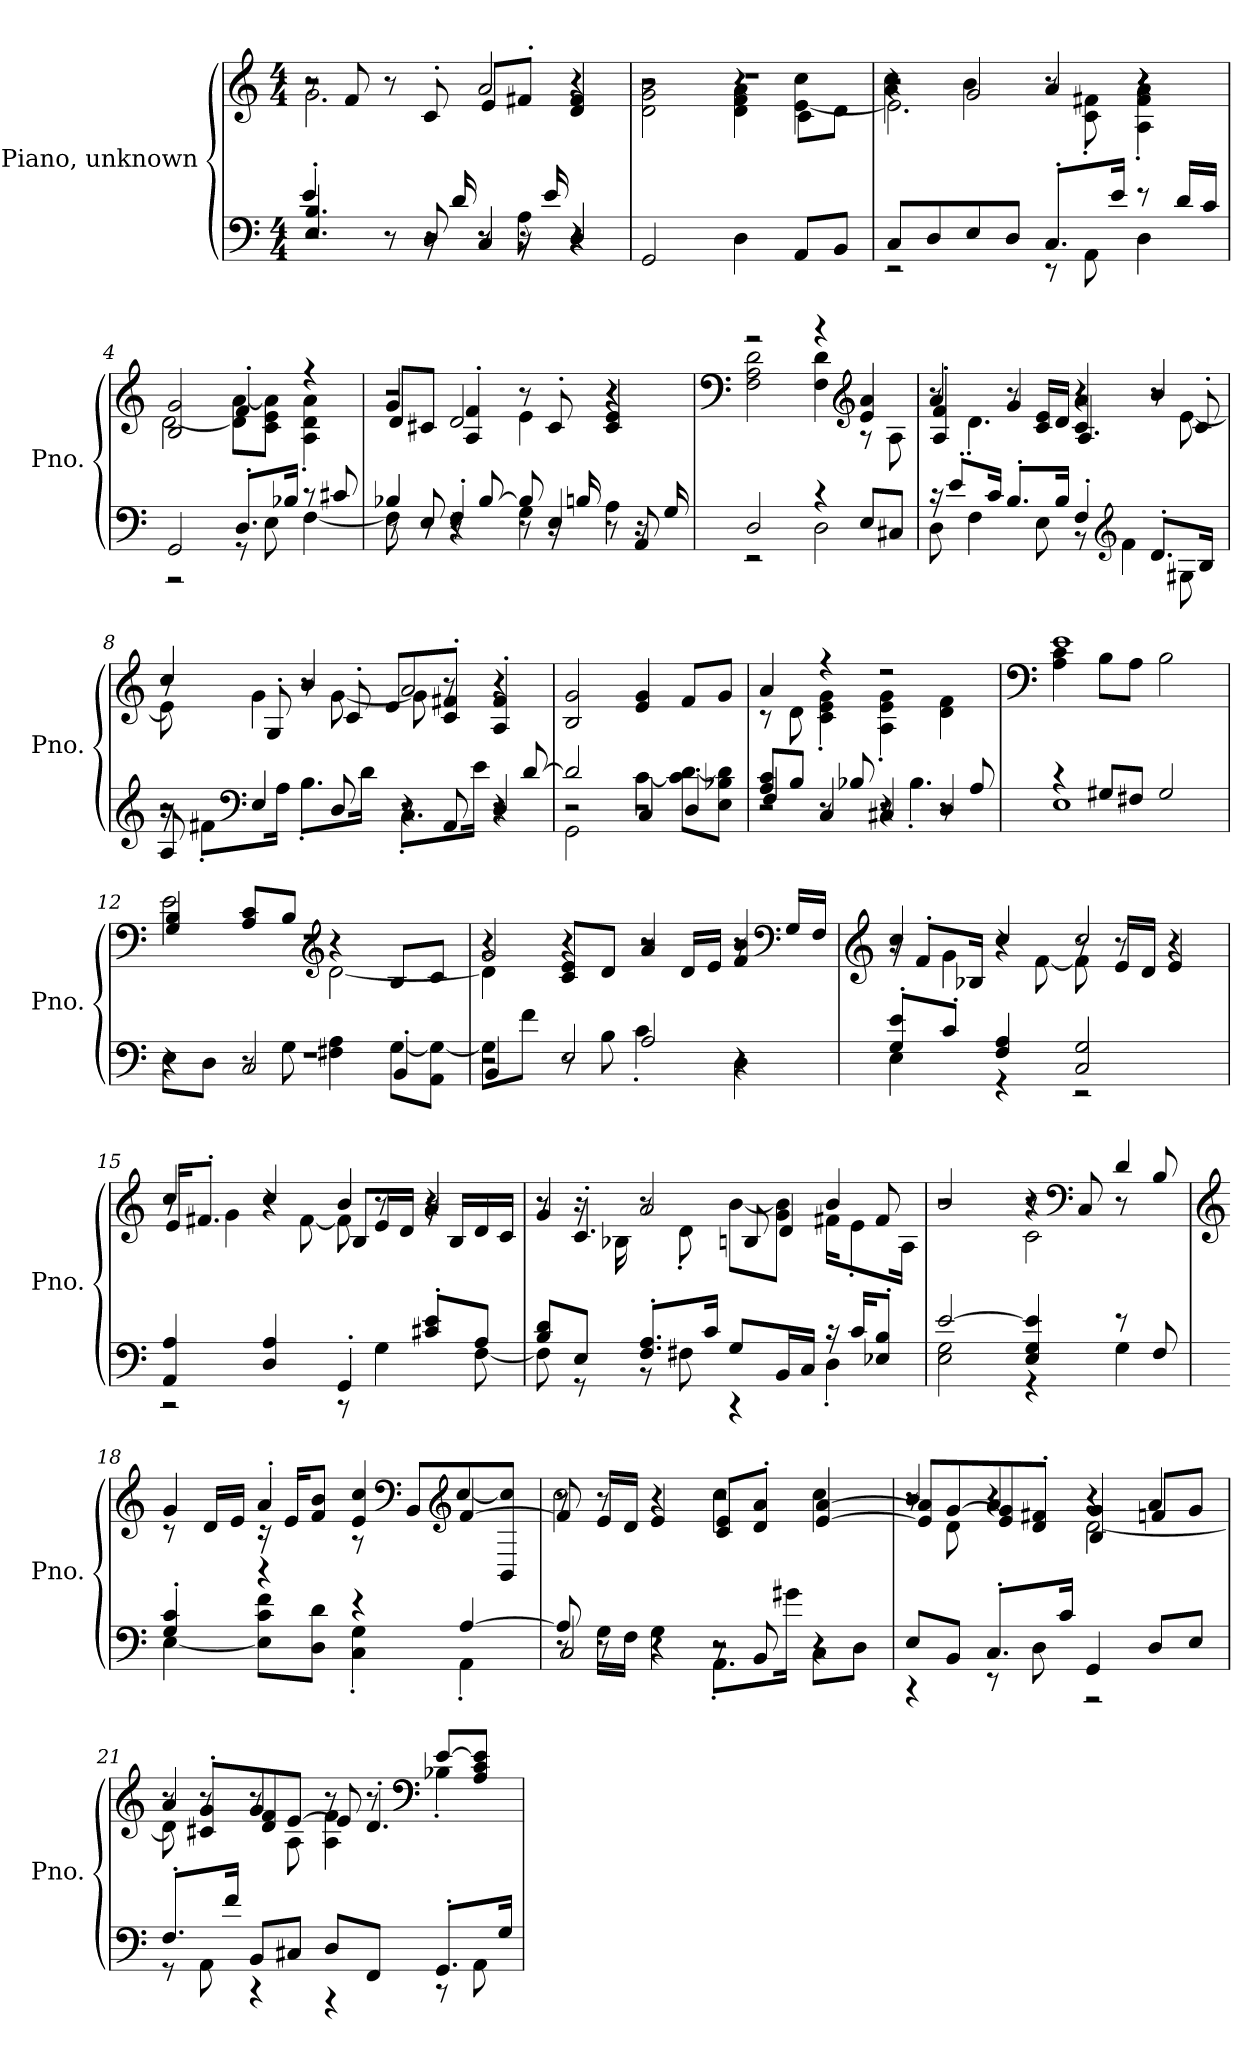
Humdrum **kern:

**kern	**kern
*part1	*part1
*staff2	*staff1
*I"Piano, unknown	*
*I'Pno.	*
*clefF4	*clefG2
*k[]	*k[]
*M4/4	*M4/4
*MM120	*MM120
=1	=1
*^	*^
*	*^	*	*^
4.E/ 4.B/	2r	4e'/	2r	2.g\	8r
.	.	.	.	.	8f/
.	.	8r	.	.	8r
16r	.	8D/	.	.	8c'/
16d/	.	.	.	.	.
8r	8r	4C/	2a/	.	8e/L
16r	8A\	.	.	.	8f#X'/J
16e/	.	.	.	.	.
4D/	4r	4r	.	4r	4d/ 4f#/
*v	*v	*v	*	*	*
=2	=2	=2	=2
2GG/	1r	2r	2d\ 2g\ 2b\
4D\	.	4r	4d\ 4f\ 4a\
8AA/L	.	[4e\ 4cc\	8c\L
8BB/J	.	.	8d\J
=3	=3	=3	=3
*^	*	*	*^
8C/L	2r	2r	2.e\]	4r	4a\ 4cc\
8D/	.	.	.	.	.
8E/	.	.	.	2g/	4b\
8D/J	.	.	.	.	.
8.C'/L	8r	4a/	.	.	8r
.	8AA\	.	.	.	8c\' 8f#X\'
16e/Jk	.	.	.	.	.
8r	4D\	4r	4r	4r	4A\' 4f#\' 4a\'
16d/LL	.	.	.	.	.
16c/JJ	.	.	.	.	.
*	*	*	*v	*v	*v
=4	=4	=4	=4
2GG/	2r	2B/ 2g/	[2d\
8.D'/L	8r	4f'/	8d\] [8a\L
.	8E\	.	8c\ 8e\ 8a\]J
16B-X/Jk	.	.	.
8r	[4F\	4r	4A\' 4d\' 4a\'
8c#X/	.	.	.
!!LO:LB:g=z
=5	=5	=5	=5
*	*^	*	*^
8r	8F\]	4B-X/	4g/	2r	8d/L
8E/	8r	.	.	.	8c#X/J
4F'/	4r	8r	2d/	.	4A/' 4f/'
.	.	[8B-/	.	.	.
8r	4G\	8B-/]	.	4e\	8r
16r	.	4E/	.	.	8c#'/
16Bn/	.	.	.	.	.
8r	4A\	.	4r	4r	4c#/ 4e/
16r	.	8AA/	.	.	.
16G/	.	.	.	.	.
*v	*v	*v	*	*	*
*	*v	*v	*v
=6	=6
*	*clefF4
*^	*^
2D/	2r	2r	2F\ 2A\ 2d\
4r	2D\	4r	4F\ 4d\
*	*	*clefG2	*
8E/L	.	4e/ 4a/	8r
8C#X/J	.	.	8A\
=7	=7	=7	=7
*	*	*	*^
16r	8D\	4a/	8r	4A/' 4f/'
8e'/L	.	.	.	.
.	4F\	.	4.d'\	.
16c/Jk	.	.	.	.
8.B'/L	.	4g/	.	8r
.	8E\	.	.	16c/ 16e/LL
16B/Jk	.	.	.	16d/JJ
4F'/	8r	4c/ 4a/	4r	4.A/
*clefG2	*	*	*	*
.	4f\	.	.	.
8.d'/L	.	4b/	8r	.
.	8G#X\	.	[8e\	8c'/
16B/Jk	.	.	.	.
!!LO:LB:g=z	!!	!!
=8	=8	=8	=8	=8
*	*^	*	*	*
2r	16r	8A/	4cc/	8e\]	8r
.	8f#X'\L	.	.	.	.
*clefF4	*	*	*	*	*
.	.	4E/	.	4g\	8G'/
.	16A\Jk	.	.	.	.
.	8.B'\L	.	4b/	.	8r
.	.	8D/	.	[8g\	8c'/
.	16d\Jk	.	.	.	.
4r	8.C'\L	8r	2a/	8g\]	8e/L
.	.	8AA/	.	8r	8c/' 8f#X/'J
.	16e\Jk	.	.	.	.
8r	4r	4D/	.	4r	4A/' 4f#/'
[8d/	.	.	.	.	.
*	*	*	*v	*v	*v
=9	=9	=9	=9
2d/]	2GG\	2r	2B/ 2g/
2r	[4c\	4C/	4e/ 4g/
.	8c\] [8d\L	4D'/	8f/L
.	8E\ 8B-X\ 8d\]J	.	8g/J
=10	=10	=10	=10
*	*	*	*^
8A/ 8c/L	2r	4F/	4a/	8r
8B/J	.	.	.	8d\
8r	.	4C/	4r	4c\' 4e\' 4g\'
8B-X/	.	.	.	.
4r	8r	4C#X/	2r	4A\' 4e\' 4g\'
.	4.B-'\	.	.	.
8r	.	4D/	.	4d\ 4f\
8A/	.	.	.	.
*v	*v	*v	*	*
!!LO:LB:g=z	!!
=11	=11	=11
*	*clefF4	*
*^	*	*
4r	1E	1e	4A\ 4c\
8G#X/L	.	.	8B\L
8F#X/J	.	.	8A\J
2G#/	.	.	2B\
=12	=12	=12	=12
*	*^	*	*^
1r	8E\L	4r	1r	2e\	4G/ 4B/
.	8D\J	.	.	.	.
.	8r	2C/	.	.	8A/ 8c/L
.	8G\	.	.	.	8B/J
*	*	*	*clefG2	*	*
.	4F#X\ 4A\	.	.	[2d\	4r
.	[8G\L	4BB'/	.	.	8B/L
.	8AA\ 8G\_J	.	.	.	8c/J
=13	=13	=13	=13	=13	=13
2r	8G\L]	4BB/	2g/	4d\]	4r
.	8f\J	.	.	.	.
.	8r	2E/	.	4r	8c/ 8e/L
.	8B\	.	.	.	8d/J
2A/	4c'\	.	4a/	2r	8r
.	.	.	.	.	16d/LL
.	.	.	.	.	16e/JJ
.	4D\	4r	4f/ 4b/	.	8r
*	*	*	*clefF4	*	*
.	.	.	.	.	16G/LL
.	.	.	.	.	16F/JJ
*v	*v	*v	*	*	*
=14	=14	=14	=14
*	*clefG2	*	*
*^	*	*	*
8G/' 8e/'L	4E\	4cc/	8r	16r
.	.	.	.	8f'/L
8c'/J	.	.	4g\	.
.	.	.	.	16B-X/Jk
4F/ 4A/	4r	4cc/	.	4r
.	.	.	[8f\	.
2C/ 2G/	2r	2cc/	8f\]	8r
.	.	.	8r	16e/LL
.	.	.	.	16d/JJ
.	.	.	4r	4e/
!!LO:LB:g=z	!!	!!
=15	=15	=15	=15	=15
4AA/ 4A/	2r	4cc/	8r	16e/KL
.	.	.	.	8.f#X'/J
.	.	.	4g\	.
4D/ 4A/	.	4cc/	.	4r
.	.	.	[8f#\	.
4GG'/	8r	4b/	8f#\]	8B/L
.	4G\	.	8r	16e/L
.	.	.	.	16d/JJ
8c#X/' 8e/'L	.	4a/	4r	16r
.	.	.	.	16B/LL
8A/J	[8F\	.	.	16d/
.	.	.	.	16c/JJ
=16	=16	=16	=16	=16
8B/ 8d/L	8F\]	4g/	8r	8r
8E/J	8r	.	16r	4.c'/
.	.	.	16B-X\	.
8.F/' 8.A/'L	8r	2a/	8r	.
.	8F#X\	.	8d'\	.
16c/Jk	.	.	.	.
8G/L	4r	.	[8b\L	8Bn/
16BB/L	.	.	8g\ 8b\]J	4d/
16C/JJ	.	.	.	.
16r	4D'\	4b/	16f#X\KL	.
16c/KL	.	.	8e'\	.
8E-X/' 8B/'J	.	.	.	8f#/
.	.	.	16A\Jk	.
=17	=17	=17	=17	=17
[2e/	2E\ 2G\	2r	2r	2b/
4E/ 4G/ 4e/]	4r	4r	2c\	8r
*	*	*clefF4	*	*
.	.	.	.	8C/
8r	4G\	4d/	.	8r
8F/	.	.	.	8B/
*	*	*v	*v	*v
!!LO:LB:g=z
=18	=18	=18
*	*	*clefG2
*	*	*^
4G/' 4c/'	[4E\	4g/	8r
.	.	.	16d/LL
.	.	.	16e/JJ
4r	8E\] 8c\ 8f\L	4a'/	16r
.	.	.	16e/KL
.	8D\ 8d\J	.	8f/ 8b/J
4r	4C\' 4G\'	4e/ 4cc/	8r
*	*	*clefF4	*
.	.	.	8BB/L
*	*	*clefG2	*
[4A/	4AA'\	[4f/	[8cc/
.	.	.	8BB/ 8cc/]J
=19	=19	=19	=19
*	*^	*	*^
8A/]	8r	2C/	8f/]	2cc\	8r
8r	16G\LL	.	8r	.	16e/LL
.	16F\JJ	.	.	.	16d/JJ
4r	4G\	.	4r	.	4e/
2r	8.AA'\L	8r	2r	4cc\	8c/ 8e/L
.	.	8BB/	.	.	8d/' 8a/'J
.	16g#X\Jk	.	.	.	.
.	8C\L	4r	.	4cc\	[4e/ [4a/
.	8D\J	.	.	.	.
*	*v	*v	*	*	*
=20	=20	=20	=20	=20
8E/L	4r	4b/	8r	8e/] 8a/]L
8BB/J	.	.	8d\	[8g/
8.C'/L	8r	4a/	4r	8e/ 8g/]
.	8D\	.	.	8d/' 8f#X/'J
16c/Jk	.	.	.	.
4GG/	2r	4r	[2d\	4B/ 4g/
8D/L	.	4a/	.	8fn/L
8E/J	.	.	.	8g/J
!!LO:PB:g=z	!!	!!
=21	=21	=21	=21	=21
8.F'/L	8r	4a/	8d\]	8r
.	8AA\	.	8r	8c#X/' 8g/'L
16f/Jk	.	.	.	.
8BB/L	4r	4g/	8r	8d/ 8f/
8C#X/J	.	.	8A\	[8e/J
8D/L	4r	8r	4A\ 4f\	8e/]
8FF/J	.	4.d'/	.	8r
*	*	*clefF4	*	*
8.GG'/L	8r	.	4B-X'\	[8e/L
.	8AA\	.	.	8A/ 8c#/ 8e/]J
16G/Jk	.	.	.	.
*v	*v	*	*	*
*	*v	*v	*v
=	=
*-	*-
